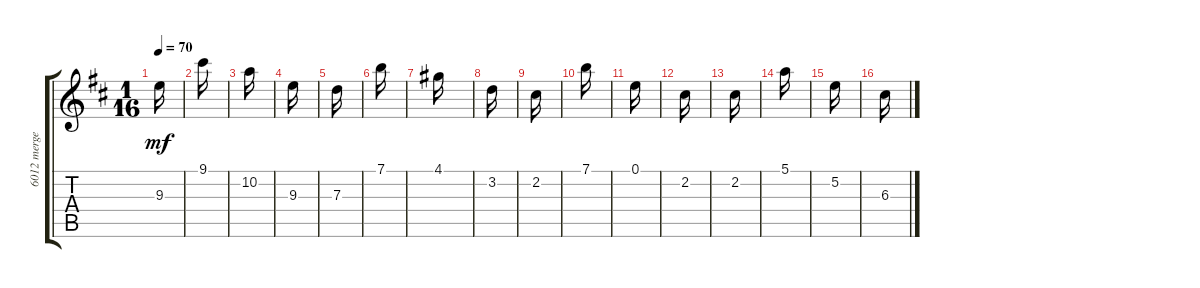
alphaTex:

\track ("6012 merged         " "6012 merge") {instrument acousticguitarnylon}
\staff {score tabs}
\tuning (E4 B3 G3 D3 A2 E2) {hide}
\ts (1 16)
\tempo 70
\clef g2
\ks d
9.3.16{dy mf} |
9.1.16 |
10.2.16 |
9.3.16 |
7.3.16 |
7.1.16 |
4.1.16 |
3.2.16 |
2.2.16 |
7.1.16 |
0.1.16 |
2.2.16 |
2.2.16 |
5.1.16 |
5.2.16 |
6.3.16
